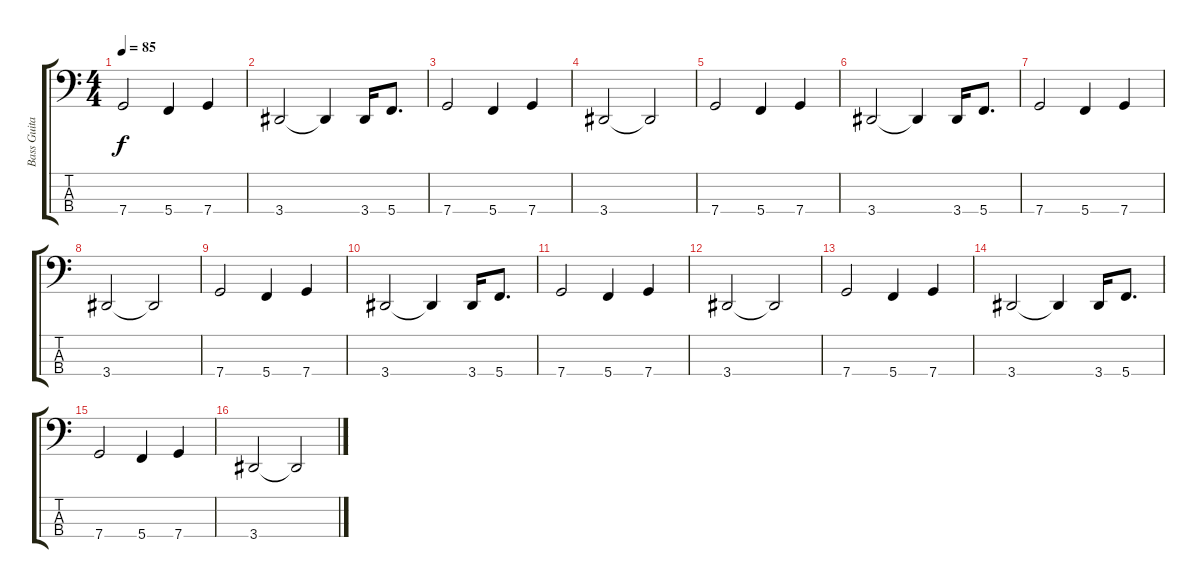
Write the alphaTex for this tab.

\track ("Bass Guitar" "Bass Guita") {instrument electricbassfinger}
\staff {score tabs}
\tuning (G2 D2 A1 C1) {hide}
\ts (4 4)
\tempo 85
\clef f4
\ks c
7.4.2{dy f} 5.4.4 7.4.4 |
3.4.2 3.4{t}.4 3.4.16 5.4.8{d} |
7.4.2 5.4.4 7.4.4 |
3.4.2 3.4{t}.2 |
7.4.2 5.4.4 7.4.4 |
3.4.2 3.4{t}.4 3.4.16 5.4.8{d} |
7.4.2 5.4.4 7.4.4 |
3.4.2 3.4{t}.2 |
7.4.2 5.4.4 7.4.4 |
3.4.2 3.4{t}.4 3.4.16 5.4.8{d} |
7.4.2 5.4.4 7.4.4 |
3.4.2 3.4{t}.2 |
7.4.2 5.4.4 7.4.4 |
3.4.2 3.4{t}.4 3.4.16 5.4.8{d} |
7.4.2 5.4.4 7.4.4 |
3.4.2 3.4{t}.2
